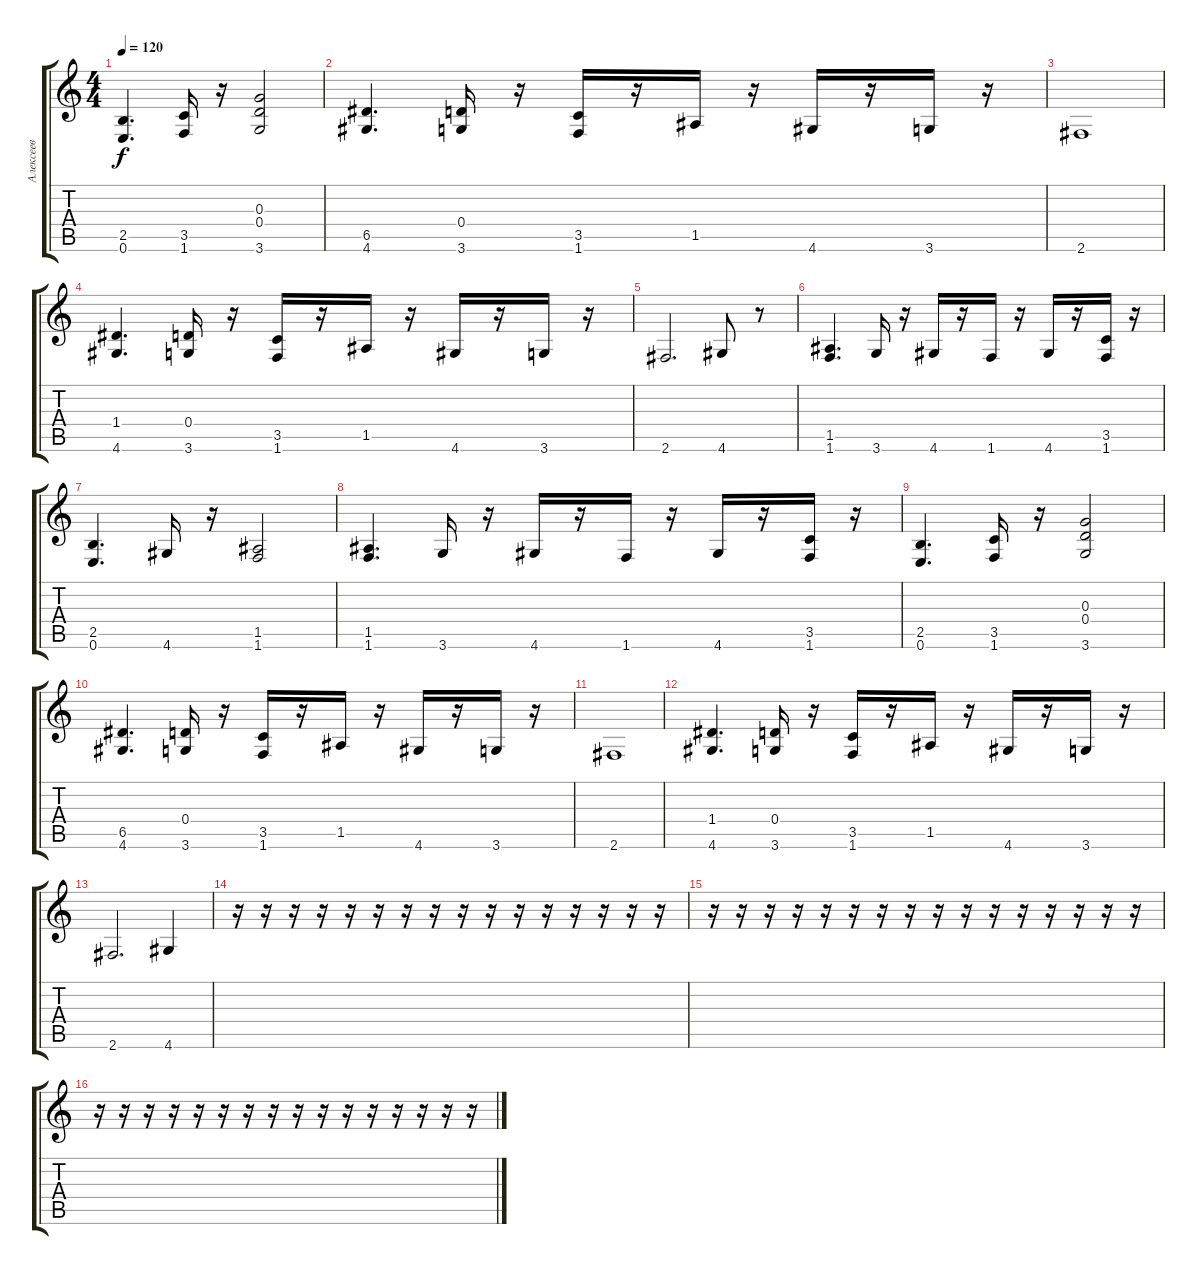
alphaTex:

\track ("Алексеев" "Алексеев") {instrument overdrivenguitar}
\staff {score tabs}
\tuning (E4 B3 G3 D3 A2 E2) {hide}
\ts (4 4)
\tempo 120
\clef g2
\ks c
(2.5 0.6).4{d dy f} (3.5 1.6).16 r.16 (0.3 0.4 3.6).2 |
(6.5 4.6).4{d} (0.4 3.6).16 r.16 (3.5 1.6).16 r.16 1.5.16 r.16 4.6.16 r.16 3.6.16 r.16 |
2.6.1 |
(1.4 4.6).4{d} (0.4 3.6).16 r.16 (3.5 1.6).16 r.16 1.5.16 r.16 4.6.16 r.16 3.6.16 r.16 |
2.6.2{d} 4.6.8 r.8 |
(1.5 1.6).4{d} 3.6.16 r.16 4.6.16 r.16 1.6.16 r.16 4.6.16 r.16 (3.5 1.6).16 r.16 |
(2.5 0.6).4{d} 4.6.16 r.16 (1.5 1.6).2 |
(1.5 1.6).4{d} 3.6.16 r.16 4.6.16 r.16 1.6.16 r.16 4.6.16 r.16 (3.5 1.6).16 r.16 |
(2.5 0.6).4{d} (3.5 1.6).16 r.16 (0.3 0.4 3.6).2 |
(6.5 4.6).4{d} (0.4 3.6).16 r.16 (3.5 1.6).16 r.16 1.5.16 r.16 4.6.16 r.16 3.6.16 r.16 |
2.6.1 |
(1.4 4.6).4{d} (0.4 3.6).16 r.16 (3.5 1.6).16 r.16 1.5.16 r.16 4.6.16 r.16 3.6.16 r.16 |
2.6.2{d} 4.6.4 |
r.16 r.16 r.16 r.16 r.16 r.16 r.16 r.16 r.16 r.16 r.16 r.16 r.16 r.16 r.16 r.16 |
r.16 r.16 r.16 r.16 r.16 r.16 r.16 r.16 r.16 r.16 r.16 r.16 r.16 r.16 r.16 r.16 |
r.16 r.16 r.16 r.16 r.16 r.16 r.16 r.16 r.16 r.16 r.16 r.16 r.16 r.16 r.16 r.16
